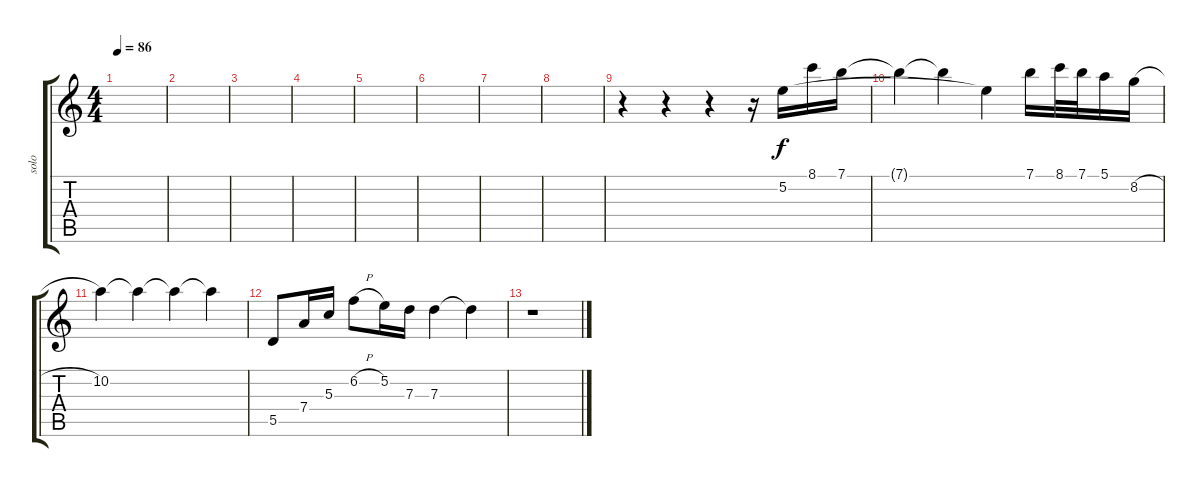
\track ("solo" "solo") {instrument electricguitarclean}
\staff {score tabs}
\tuning (E4 B3 G3 D3 A2 E2) {hide}
\ts (4 4)
\tempo 86
\clef g2
\ks c
|
|
|
|
|
|
|
|
r.4 r.4 r.4 r.16 5.2.16 8.1.16 7.1.16 |
7.1{t}.4 7.1{t}.4 5.2{t}.4 7.1.16 8.1.32 7.1.32 5.1.16 8.2{h}.16 |
10.2.4 10.2{t}.4 10.2{t}.4 10.2{t}.4 |
5.5.8 7.4.16 5.3.16 6.2{h}.8 5.2.16 7.3.16 7.3.4 7.3{t}.4 |
r.1
